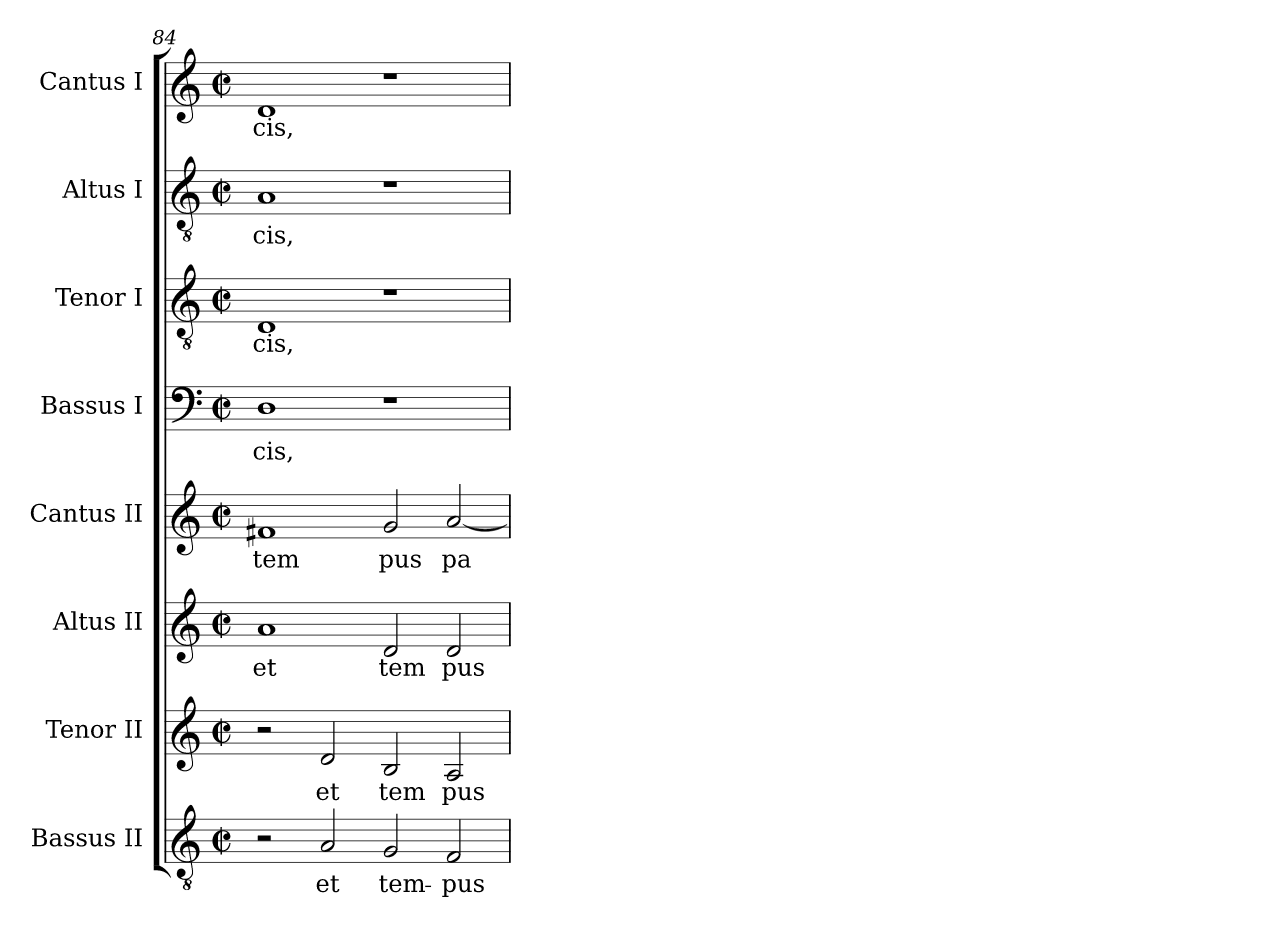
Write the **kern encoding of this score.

**kern	**text	**kern	**text	**kern	**text	**kern	**text	**kern	**text	**kern	**text	**kern	**text	**kern	**text
*part8	*part8	*part7	*part7	*part6	*part6	*part5	*part5	*part4	*part4	*part3	*part3	*part2	*part2	*part1	*part1
*staff8	*staff8	*staff7	*staff7	*staff6	*staff6	*staff5	*staff5	*staff4	*staff4	*staff3	*staff3	*staff2	*staff2	*staff1	*staff1
*I"Bassus II	*	*I"Tenor II	*	*I"Altus II	*	*I"Cantus II	*	*I"Bassus I	*	*I"Tenor I	*	*I"Altus I	*	*I"Cantus I	*
*clefGv2	*	*clefG2	*	*clefG2	*	*clefG2	*	*clefF4	*	*clefGv2	*	*clefGv2	*	*clefG2	*
*	*	*	*	*	*	*k[]	*	*	*	*	*	*	*	*	*
*	*	*	*	*	*	*C:	*	*	*	*	*	*	*	*	*
*M2/2	*	*M2/2	*	*M2/2	*	*M2/2	*	*M2/2	*	*M2/2	*	*M2/2	*	*M2/2	*
*met(c|)	*	*met(c|)	*	*met(c|)	*	*met(c|)	*	*met(c|)	*	*met(c|)	*	*met(c|)	*	*met(c|)	*
=84	=84	=84	=84	=84	=84	=84	=84	=84	=84	=84	=84	=84	=84	=84	=84
!	!	!	!	!	!LO:LY:b:cj	!	!LO:LY:b:cj	!	!LO:LY:b:cj	!	!LO:LY:b:cj	!	!LO:LY:b:cj	!	!LO:LY:b:cj
2r	.	2r	.	1a	et	1f#X	tem	1D	-cis,	1D	-cis,	1A	-cis,	1d	cis,
!	!LO:LY:b:cj	!	!LO:LY:b:cj	!	!	!	!	!	!	!	!	!	!	!	!
2A/	et	2d/	et	.	.	.	.	.	.	.	.	.	.	.	.
!	!LO:LY:b:cj	!	!LO:LY:b:cj	!	!LO:LY:b:cj	!	!LO:LY:b:cj	!	!	!	!	!	!	!	!
2G/	tem-	2B/	tem	2d/	tem	2g/	pus	1r	.	1r	.	1r	.	1r	.
!	!LO:LY:b:cj	!	!LO:LY:b:cj	!	!LO:LY:b:cj	!	!LO:LY:b:cj	!	!	!	!	!	!	!	!
2F/	-pus	2A/	pus	2d/	pus	[>2a/	pa	.	.	.	.	.	.	.	.
=	=	=	=	=	=	=	=	=	=	=	=	=	=	=	=
*-	*-	*-	*-	*-	*-	*-	*-	*-	*-	*-	*-	*-	*-	*-	*-
